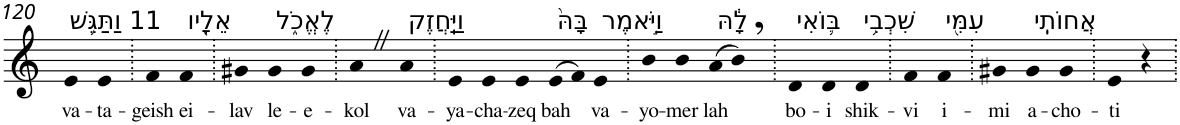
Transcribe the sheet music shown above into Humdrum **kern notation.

**kern	**text
*part1	*part1
*staff1	*staff1
*I"Piano	*
*I'Pno	*
!!LO:PB:g=z
*clefG2	*
*k[]	*
=120	=120
!LO:TX:a:t=11 וַתַּגֵּ֥שׁ	!
!	!LO:LY:b
4e	va-
!	!LO:LY:b
4e	-ta-
=121.	=121.
!	!LO:LY:b
4f	-geish
!LO:TX:a:t=אֵלָ֖יו	!
!	!LO:LY:b
4f	ei-
=122.	=122.
!	!LO:LY:b
4g#X	-lav
!LO:TX:a:t=לֶאֱכֹ֑ל	!
!	!LO:LY:b
4g#	le-
!	!LO:LY:b
4g#	-e-
=123.	=123.
!	!LO:LY:b
4aZ	-kol
!LO:TX:a:t=וַיַּֽחֲזֶק	!
!	!LO:LY:b
4a	va-
=124.	=124.
!	!LO:LY:b
4e	-ya-
!	!LO:LY:b
4e	-cha-
!	!LO:LY:b
4e	-zeq
!LO:TX:a:t=בָּהּ֙	!
!	!LO:LY:b
(>8e	bah
8f)	.
!LO:TX:a:t=וַיֹּ֣אמֶר	!
!	!LO:LY:b
4e	va-
=125.	=125.
!	!LO:LY:b
4b	-yo-
!	!LO:LY:b
4b	-mer
!LO:TX:a:t=לָ֔הּ	!
!	!LO:LY:b
(>8a	lah
8b,)	.
=126.	=126.
!LO:TX:a:t=בּ֛וֹאִי	!
!	!LO:LY:b
4d	bo-
!	!LO:LY:b
4d	-i
!LO:TX:a:t=שִׁכְבִ֥י	!
!	!LO:LY:b
4d	shik-
=127.	=127.
!	!LO:LY:b
4f	-vi
!LO:TX:a:t=עִמִּ֖י	!
!	!LO:LY:b
4f	i-
=128.	=128.
!	!LO:LY:b
4g#X	-mi
!LO:TX:a:t=אֲחוֹתִֽי	!
!	!LO:LY:b
4g#	a-
!	!LO:LY:b
4g#	-cho-
=129.	=129.
!	!LO:LY:b
4e	-ti
4r	.
=.	=.
*-	*-
